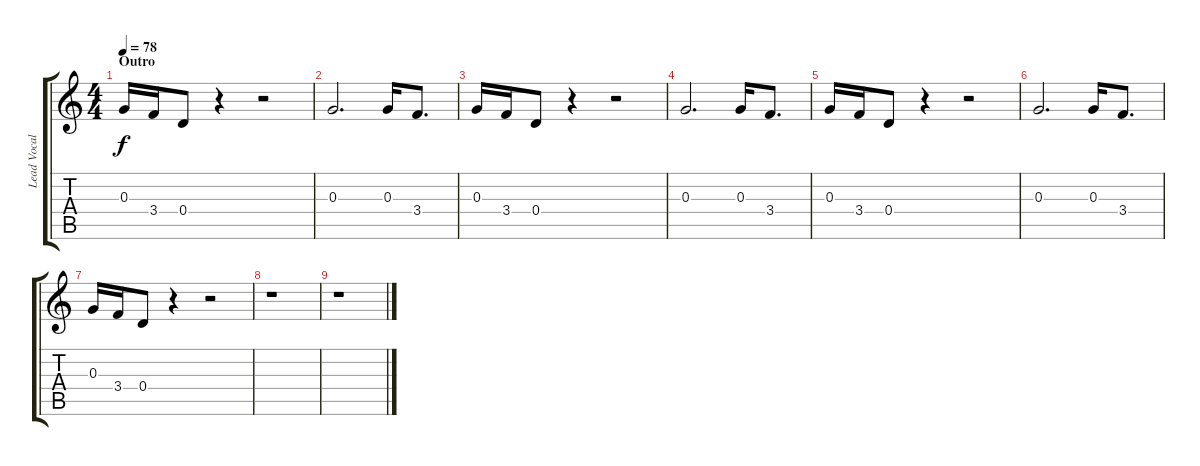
\track ("Lead Vocals" "Lead Vocal") {instrument distortionguitar}
\staff {score tabs}
\tuning (E4 B3 G3 D3 A2 E2) {hide}
\ts (4 4)
\section ("" "Outro")
\tempo 78
\clef g2
\ks c
0.3.16{dy f} 3.4.16 0.4.8 r.4 r.2 |
0.3.2{d} 0.3.16 3.4.8{d} |
0.3.16 3.4.16 0.4.8 r.4 r.2 |
0.3.2{d} 0.3.16 3.4.8{d} |
0.3.16 3.4.16 0.4.8 r.4 r.2 |
0.3.2{d} 0.3.16 3.4.8{d} |
0.3.16 3.4.16 0.4.8 r.4 r.2 |
r.1 |
r.1
